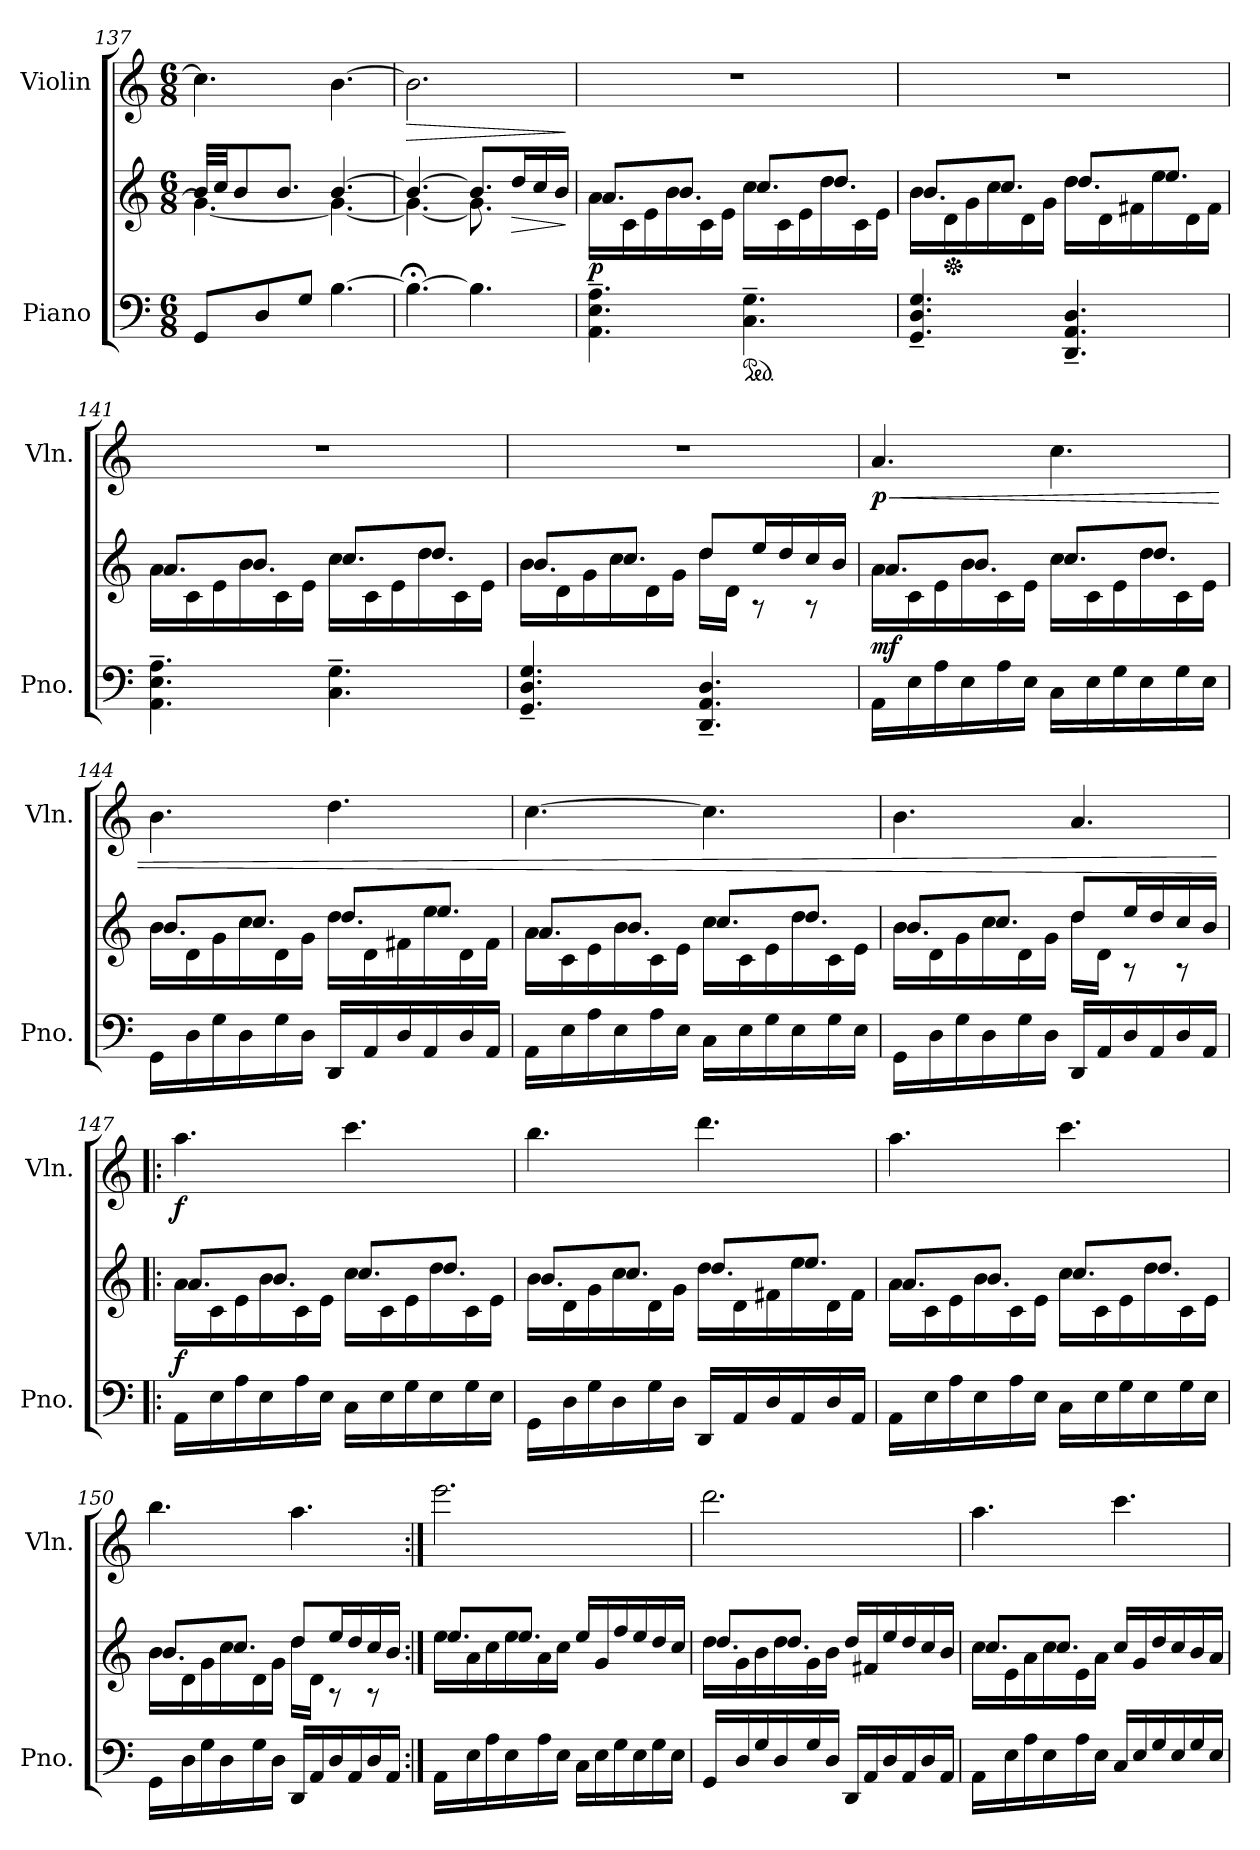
**kern	**kern	**dynam	**kern	**dynam
*part2	*part2	*part2	*part1	*part1
*staff3	*staff2	*staff2/3	*staff1	*staff1
*I"Piano	*	*	*I"Violin	*
*I'Pno.	*	*	*I'Vln.	*
*clefF4	*clefG2	*	*clefG2	*
*k[]	*k[]	*	*k[]	*
*M6/8	*M6/8	*	*M6/8	*
=137	=137	=137	=137	=137
*	*^	*	*	*
8GG/L	32b/LLL	4.g\_	.	4.cc\]	.
.	32cc/JJ	.	.	.	.
.	8b/	.	.	.	.
8D/	.	.	.	.	.
.	8.b/J	.	.	.	.
8G/J	.	.	.	.	.
[4.B\	[4.b/	4.g\_	.	[4.b\	.
=138	=138	=138	=138	=138	=138
!	!	!	!	!	!LO:HP:b
4.B;<\_	4.b/_	4.g\_	.	2.b\]	>
4.B\]	8.b/L]	8.g\]	.	.	.
!	!	!	!LO:HP:b	!	!
.	16dd/L	16ryy	>	.	.
.	16cc/	8ryy	.	.	.
.	16bZ/JJ	.	.	.	.
*	*v	*v	*	*	*
.	.	]	.	]
!!LO:LB:g=z
=139	=139	=139	=139	=139
*	*	*	*MM40	*
*	*^	*	*	*
!	!	!	!LO:DY:b	!	!
4.AA\~ 4.E\~ 4.A\~	16a\LL	8.a/L	p	2.r	.
.	16c\	.	.	.	.
.	16e\	.	.	.	.
.	16b\	8.b/J	.	.	.
.	16c\	.	.	.	.
.	16e\JJ	.	.	.	.
*ped	*	*	*	*	*
4.C\~ 4.G\~	16cc\LL	8.cc/L	.	.	.
.	16c\	.	.	.	.
.	16e\	.	.	.	.
.	16dd\	8.dd/J	.	.	.
.	16c\	.	.	.	.
.	16e\JJ	.	.	.	.
=140	=140	=140	=140	=140	=140
4.GG/~ 4.D/~ 4.G/~	16b\LL	8.b/L	.	2.r	.
*	*Xped	*	*	*	*
.	16d\	.	.	.	.
.	16g\	.	.	.	.
.	16cc\	8.cc/J	.	.	.
.	16d\	.	.	.	.
.	16g\JJ	.	.	.	.
4.DD/~ 4.AA/~ 4.D/~	16dd\LL	8.dd/L	.	.	.
.	16d\	.	.	.	.
.	16f#X\	.	.	.	.
.	16ee\	8.ee/J	.	.	.
.	16d\	.	.	.	.
.	16f#\JJ	.	.	.	.
=141	=141	=141	=141	=141	=141
4.AA\~ 4.E\~ 4.A\~	16a\LL	8.a/L	.	2.r	.
.	16c\	.	.	.	.
.	16e\	.	.	.	.
.	16b\	8.b/J	.	.	.
.	16c\	.	.	.	.
.	16e\JJ	.	.	.	.
4.C\~ 4.G\~	16cc\LL	8.cc/L	.	.	.
.	16c\	.	.	.	.
.	16e\	.	.	.	.
.	16dd\	8.dd/J	.	.	.
.	16c\	.	.	.	.
.	16e\JJ	.	.	.	.
!!LO:PB:g=z
=142	=142	=142	=142	=142	=142
4.GG/~ 4.D/~ 4.G/~	16b\LL	8.b/L	.	2.r	.
.	16d\	.	.	.	.
.	16g\	.	.	.	.
.	16cc\	8.cc/J	.	.	.
.	16d\	.	.	.	.
.	16g\JJ	.	.	.	.
4.DD/~ 4.AA/~ 4.D/~	16dd\LL	8dd/L	.	.	.
.	16d\JJ	.	.	.	.
.	8rA	16ee/L	.	.	.
.	.	16dd/	.	.	.
.	8rA	16cc/	.	.	.
.	.	16b/JJ	.	.	.
=143	=143	=143	=143	=143	=143
*	*	*	*	*MM93	*
!	!	!	!LO:DY:b	!	!LO:HP:b
!	!	!	!	!	!LO:DY:n=1:b
16AA\LL	16a\LL	8.a/L	mf	4.a/	< p
16E\	16c\	.	.	.	.
16A\	16e\	.	.	.	.
16E\	16b\	8.b/J	.	.	.
16A\	16c\	.	.	.	.
16E\JJ	16e\JJ	.	.	.	.
16C\LL	16cc\LL	8.cc/L	.	4.cc\	.
16E\	16c\	.	.	.	.
16G\	16e\	.	.	.	.
16E\	16dd\	8.dd/J	.	.	.
16G\	16c\	.	.	.	.
16E\JJ	16e\JJ	.	.	.	.
=144	=144	=144	=144	=144	=144
16GG\LL	16b\LL	8.b/L	.	4.b\	.
16D\	16d\	.	.	.	.
16G\	16g\	.	.	.	.
16D\	16cc\	8.cc/J	.	.	.
16G\	16d\	.	.	.	.
16D\JJ	16g\JJ	.	.	.	.
16DD/LL	16dd\LL	8.dd/L	.	4.dd\	.
16AA/	16d\	.	.	.	.
16D/	16f#X\	.	.	.	.
16AA/	16ee\	8.ee/J	.	.	.
16D/	16d\	.	.	.	.
16AA/JJ	16f#\JJ	.	.	.	.
!!LO:LB:g=z
=145	=145	=145	=145	=145	=145
16AA\LL	16a\LL	8.a/L	.	[4.cc\	.
16E\	16c\	.	.	.	.
16A\	16e\	.	.	.	.
16E\	16b\	8.b/J	.	.	.
16A\	16c\	.	.	.	.
16E\JJ	16e\JJ	.	.	.	.
16C\LL	16cc\LL	8.cc/L	.	4.cc\]	.
16E\	16c\	.	.	.	.
16G\	16e\	.	.	.	.
16E\	16dd\	8.dd/J	.	.	.
16G\	16c\	.	.	.	.
16E\JJ	16e\JJ	.	.	.	.
=146	=146	=146	=146	=146	=146
16GG\LL	16b\LL	8.b/L	.	4.b\	.
16D\	16d\	.	.	.	.
16G\	16g\	.	.	.	.
16D\	16cc\	8.cc/J	.	.	.
16G\	16d\	.	.	.	.
16D\JJ	16g\JJ	.	.	.	.
16DD/LL	16dd\LL	8dd/L	.	4.a/	.
16AA/	16d\JJ	.	.	.	.
16D/	8rA	16ee/L	.	.	.
16AA/	.	16dd/	.	.	.
16D/	8rA	16cc/	.	.	.
16AA/JJ	.	16b/JJ	.	.	.
*	*v	*v	*	*	*
.	.	.	.	[
=147!|:	=147!|:	=147!|:	=147!|:	=147!|:
*	*^	*	*	*
!	!	!	!LO:DY:b	!	!LO:DY:b
16AA\LL	16a\LL	8.a/L	f	4.aa\	f
16E\	16c\	.	.	.	.
16A\	16e\	.	.	.	.
16E\	16b\	8.b/J	.	.	.
16A\	16c\	.	.	.	.
16E\JJ	16e\JJ	.	.	.	.
16C\LL	16cc\LL	8.cc/L	.	4.ccc\	.
16E\	16c\	.	.	.	.
16G\	16e\	.	.	.	.
16E\	16dd\	8.dd/J	.	.	.
16G\	16c\	.	.	.	.
16E\JJ	16e\JJ	.	.	.	.
!!LO:LB:g=z
=148	=148	=148	=148	=148	=148
16GG\LL	16b\LL	8.b/L	.	4.bb\	.
16D\	16d\	.	.	.	.
16G\	16g\	.	.	.	.
16D\	16cc\	8.cc/J	.	.	.
16G\	16d\	.	.	.	.
16D\JJ	16g\JJ	.	.	.	.
16DD/LL	16dd\LL	8.dd/L	.	4.ddd\	.
16AA/	16d\	.	.	.	.
16D/	16f#X\	.	.	.	.
16AA/	16ee\	8.ee/J	.	.	.
16D/	16d\	.	.	.	.
16AA/JJ	16f#\JJ	.	.	.	.
=149	=149	=149	=149	=149	=149
16AA\LL	16a\LL	8.a/L	.	4.aa\	.
16E\	16c\	.	.	.	.
16A\	16e\	.	.	.	.
16E\	16b\	8.b/J	.	.	.
16A\	16c\	.	.	.	.
16E\JJ	16e\JJ	.	.	.	.
16C\LL	16cc\LL	8.cc/L	.	4.ccc\	.
16E\	16c\	.	.	.	.
16G\	16e\	.	.	.	.
16E\	16dd\	8.dd/J	.	.	.
16G\	16c\	.	.	.	.
16E\JJ	16e\JJ	.	.	.	.
=150	=150	=150	=150	=150	=150
16GG\LL	16b\LL	8.b/L	.	4.bb\	.
16D\	16d\	.	.	.	.
16G\	16g\	.	.	.	.
16D\	16cc\	8.cc/J	.	.	.
16G\	16d\	.	.	.	.
16D\JJ	16g\JJ	.	.	.	.
16DD/LL	16dd\LL	8dd/L	.	4.aa\	.
16AA/	16d\JJ	.	.	.	.
16D/	8rA	16ee/L	.	.	.
16AA/	.	16dd/	.	.	.
16D/	8rA	16cc/	.	.	.
16AA/JJ	.	16b/JJ	.	.	.
!!LO:LB:g=z
=151:|!	=151:|!	=151:|!	=151:|!	=151:|!	=151:|!
16AA\LL	16ee\LL	8.ee/L	.	2.eee\	.
16E\	16a\	.	.	.	.
16A\	16cc\	.	.	.	.
16E\	16ee\	8.ee/J	.	.	.
16A\	16a\	.	.	.	.
16E\JJ	16cc\JJ	.	.	.	.
16C\LL	16ee/LL	8.ryy	.	.	.
16E\	16g/	.	.	.	.
16G\	16ff/	.	.	.	.
16E\	16ee/	8.ryy	.	.	.
16G\	16dd/	.	.	.	.
16E\JJ	16cc/JJ	.	.	.	.
=152	=152	=152	=152	=152	=152
16GG/LL	16dd\LL	8.dd/L	.	2.ddd\	.
16D/	16g\	.	.	.	.
16G/	16b\	.	.	.	.
16D/	16dd\	8.dd/J	.	.	.
16G/	16g\	.	.	.	.
16D/JJ	16b\JJ	.	.	.	.
16DD/LL	16dd/LL	8.ryy	.	.	.
16AA/	16f#X/	.	.	.	.
16D/	16ee/	.	.	.	.
16AA/	16dd/	8.ryy	.	.	.
16D/	16cc/	.	.	.	.
16AA/JJ	16b/JJ	.	.	.	.
=153	=153	=153	=153	=153	=153
16AA\LL	16cc\LL	8.cc/L	.	4.aa\	.
16E\	16e\	.	.	.	.
16A\	16a\	.	.	.	.
16E\	16cc\	8.cc/J	.	.	.
16A\	16e\	.	.	.	.
16E\JJ	16a\JJ	.	.	.	.
16C/LL	16cc/LL	8.ryy	.	4.ccc\	.
16E/	16g/	.	.	.	.
16G/	16dd/	.	.	.	.
16E/	16cc/	8.ryy	.	.	.
16G/	16b/	.	.	.	.
16E/JJ	16a/JJ	.	.	.	.
*	*v	*v	*	*	*
=	=	=	=	=
*-	*-	*-	*-	*-
